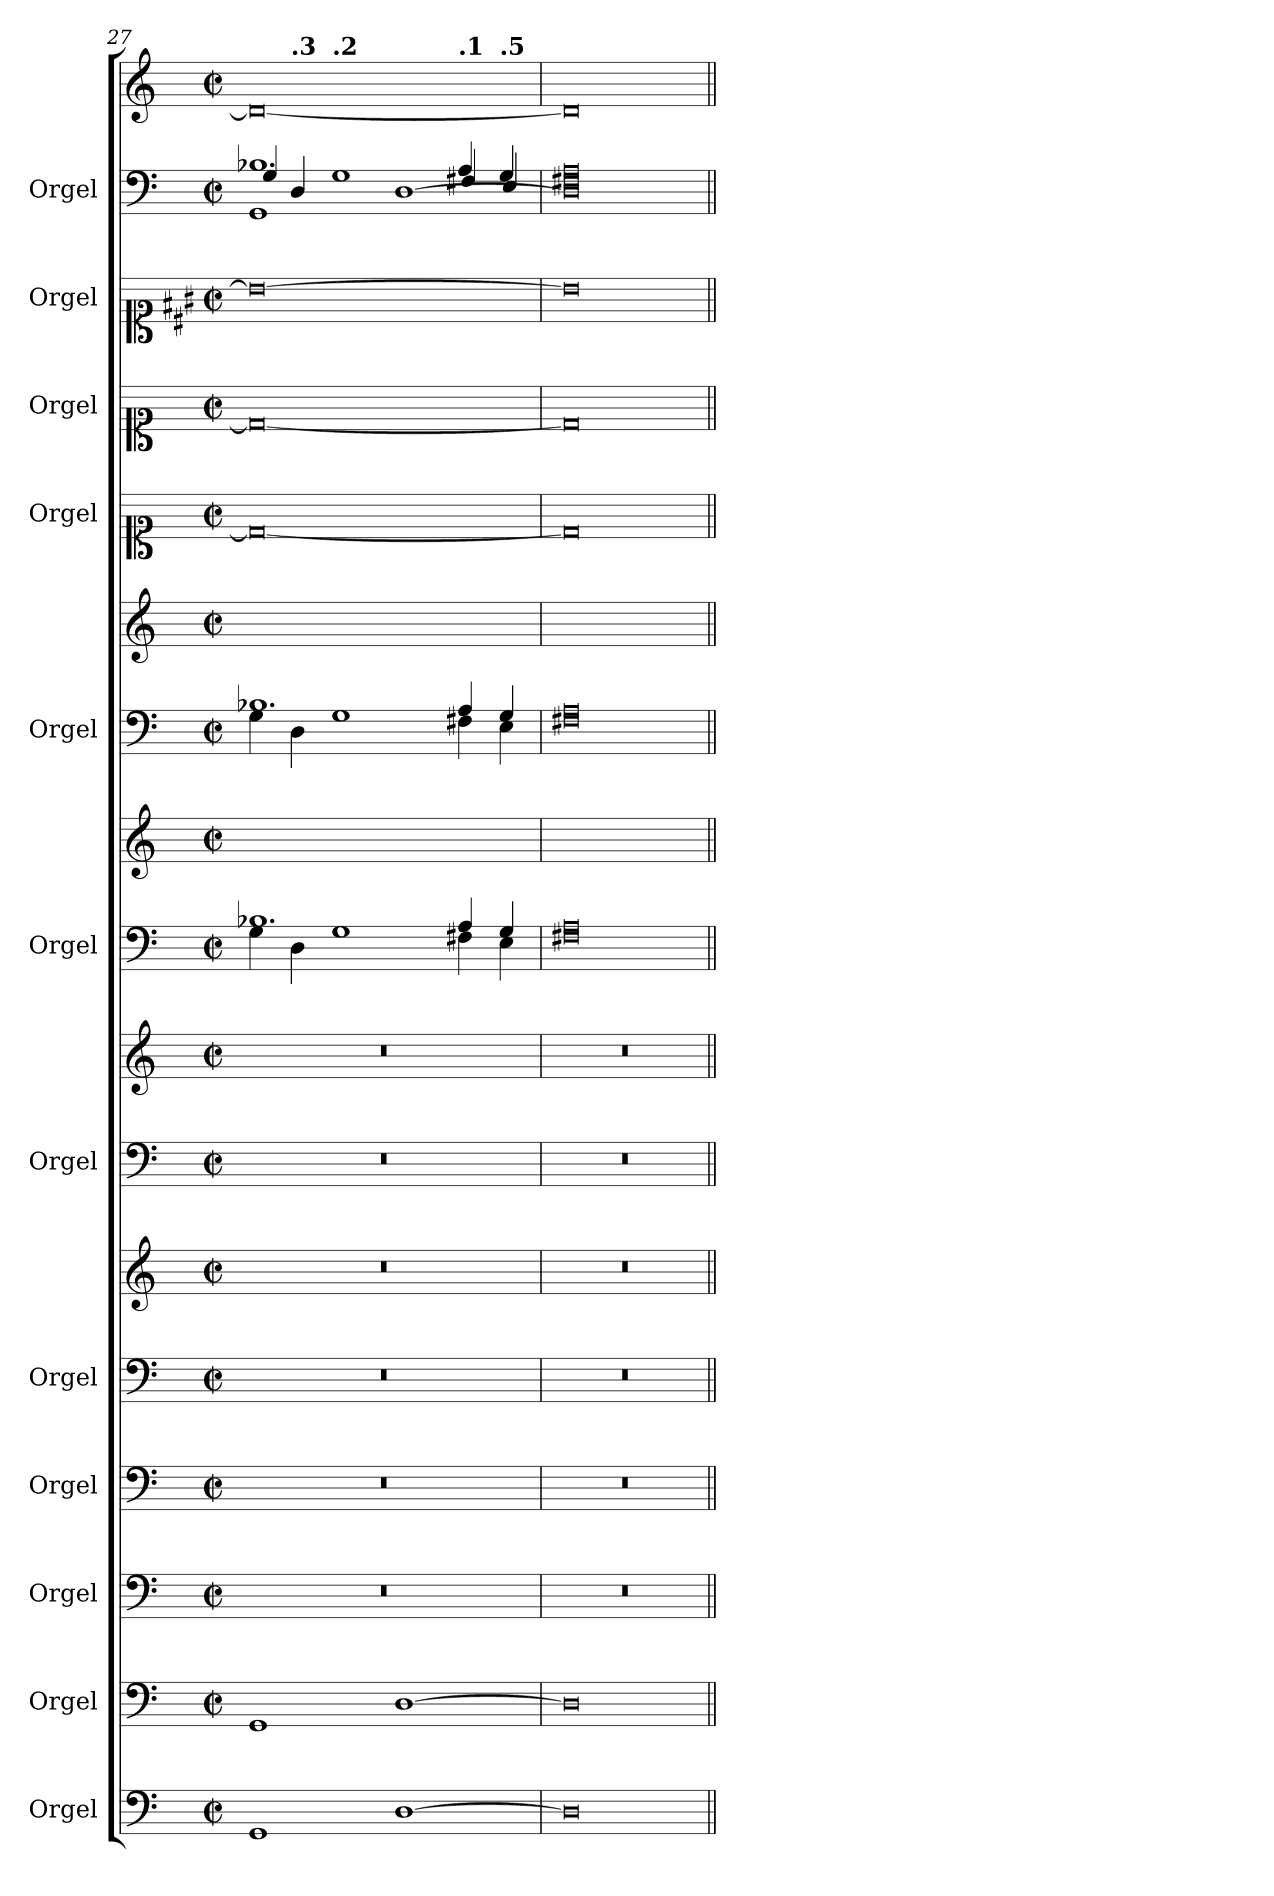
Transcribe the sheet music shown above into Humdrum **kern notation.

**kern	**kern	**kern	**kern	**kern	**kern	**kern	**kern	**kern	**kern	**kern	**kern	**kern	**kern	**kern	**kern	**kern
*part12	*part11	*part10	*part9	*part8	*part8	*part7	*part7	*part6	*part6	*part5	*part5	*part4	*part3	*part2	*part1	*part1
*staff17	*staff16	*staff15	*staff14	*staff13	*staff12	*staff11	*staff10	*staff9	*staff8	*staff7	*staff6	*staff5	*staff4	*staff3	*staff2	*staff1
*I"Orgel	*I"Orgel	*I"Orgel	*I"Orgel	*I"Orgel	*	*I"Orgel	*	*I"Orgel	*	*I"Orgel	*	*I"Orgel	*I"Orgel	*I"Orgel	*I"Orgel	*
*I'Org.	*I'Org.	*I'Org.	*I'Org.	*I'Org.	*	*I'Org.	*	*I'Org.	*	*I'Org.	*	*I'Org.	*I'Org.	*I'Org.	*	*
*clefF4	*clefF4	*clefF4	*clefF4	*clefF4	*clefG2	*clefF4	*clefG2	*clefF4	*clefG2	*clefF4	*clefG2	*clefC1	*clefC1	*clefC1	*clefF4	*clefG2
*	*	*	*	*	*	*	*	*	*	*	*	*	*	*ITrd5c9	*	*
*k[]	*k[]	*k[]	*k[]	*k[]	*k[]	*k[]	*k[]	*k[]	*k[]	*k[]	*k[]	*k[]	*k[]	*k[]	*k[]	*k[]
*M4/2	*M4/2	*M4/2	*M4/2	*M4/2	*M4/2	*M4/2	*M4/2	*M4/2	*M4/2	*M4/2	*M4/2	*M4/2	*M4/2	*M4/2	*M4/2	*M4/2
*met(c|)	*met(c|)	*met(c|)	*met(c|)	*met(c|)	*met(c|)	*met(c|)	*met(c|)	*met(c|)	*met(c|)	*met(c|)	*met(c|)	*met(c|)	*met(c|)	*met(c|)	*met(c|)	*met(c|)
*MM113	*MM113	*MM113	*MM113	*MM113	*MM113	*MM113	*MM113	*MM113	*MM113	*MM113	*MM113	*MM113	*MM113	*MM113	*MM113	*MM113
=27	=27	=27	=27	=27	=27	=27	=27	=27	=27	=27	=27	=27	=27	=27	=27	=27
*	*	*	*	*	*	*	*	*^	*	*^	*	*	*	*	*^	*
*	*	*	*	*	*	*	*	*	*	*	*	*	*	*	*	*	*	*^	*
!	!	!	!	!	!	!	!	!	!	!	!	!	!	!	!	!	!	!	!	!LO:TX:a:B:t=.9
*	*	*	*	*	*	*	*	*	*	*	*	*	*	*	*	*	*	*	*	*^
*	*	*	*	*	*	*	*	*	*	*	*	*	*	*	*	*	*	*	*	*	*^
*	*	*	*	*	*	*	*	*	*	*	*	*	*	*	*	*	*	*	*	*	*	*^
*	*	*	*	*	*	*	*	*	*	*	*	*	*	*	*	*	*	*	*	*	*	*	*^
1GG	1GG	0r	0r	0r	0r	0r	0r	1.B-X	4G\	0ryy	1.B-X	4G\	0ryy	0d_	0d_	0d_	1.B-X	4G/	1GG	0d_	4ryy	2ryy	1.ryy	1..ryy
*	*	*	*	*	*	*	*	*	*	*	*	*	*	*	*	*	*	*	*	*MM112	*	*	*	*
!	!	!	!	!	!	!	!	!	!	!	!	!	!	!	!	!	!	!	!	!	!LO:TX:a:B:t=.3	!	!	!
.	.	.	.	.	.	.	.	.	4D\	.	.	4D\	.	.	.	.	.	4D/	.	.	1..ryy	.	.	.
*	*	*	*	*	*	*	*	*	*	*	*	*	*	*	*	*	*	*	*	*MM110	*	*	*	*
!	!	!	!	!	!	!	!	!	!	!	!	!	!	!	!	!	!	!	!	!	!	!LO:TX:a:B:t=.2	!	!
.	.	.	.	.	.	.	.	.	1G	.	.	1G	.	.	.	.	.	1G	.	.	.	1.ryy	.	.
*	*	*	*	*	*	*	*	*	*	*	*	*	*	*	*	*	*	*	*	*MM104	*	*	*	*
[1D	[1D	.	.	.	.	.	.	.	.	.	.	.	.	.	.	.	.	.	[1D	.	.	.	.	.
*	*	*	*	*	*	*	*	*	*	*	*	*	*	*	*	*	*	*	*	*MM95	*	*	*	*
!	!	!	!	!	!	!	!	!	!	!	!	!	!	!	!	!	!	!	!	!	!	!	!LO:TX:a:B:t=.1	!
.	.	.	.	.	.	.	.	4A/	4F#X\	.	4A/	4F#X\	.	.	.	.	4A/	4F#X/	.	.	.	.	2ryy	.
*	*	*	*	*	*	*	*	*	*	*	*	*	*	*	*	*	*	*	*	*MM89	*	*	*	*
!	!	!	!	!	!	!	!	!	!	!	!	!	!	!	!	!	!	!	!	!	!	!	!	!LO:TX:a:B:t=.5
.	.	.	.	.	.	.	.	4G/	4E\	.	4G/	4E\	.	.	.	.	4G/	4E/	.	.	.	.	.	4ryy
*	*	*	*	*	*	*	*	*	*	*	*	*	*	*	*	*	*	*	*	*v	*v	*v	*v	*v
=28	=28	=28	=28	=28	=28	=28	=28	=28	=28	=28	=28	=28	=28	=28	=28	=28	=28	=28	=28	=28
*	*	*	*	*	*	*	*	*	*	*	*	*	*	*	*	*	*	*	*	*MM83
0D]	0D]	0r	0r	0r	0r	0r	0r	0A	0F#X	0ryy	0A	0F#X	0ryy	0d]	0d]	0d]	0A	0F#X	0D]	0d]
*	*	*	*	*	*	*	*	*v	*v	*	*v	*v	*	*	*	*	*v	*v	*v	*
=||	=||	=||	=||	=||	=||	=||	=||	=||	=||	=||	=||	=||	=||	=||	=||	=||
*-	*-	*-	*-	*-	*-	*-	*-	*-	*-	*-	*-	*-	*-	*-	*-	*-
